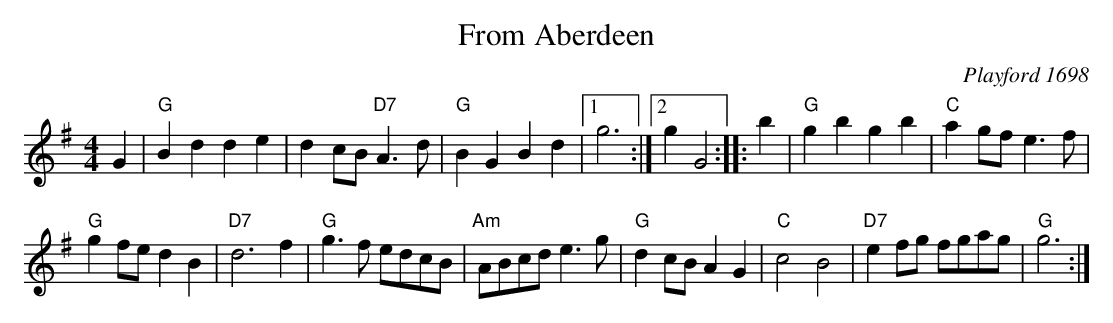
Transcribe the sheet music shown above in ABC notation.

X:1
T: From Aberdeen
O: Playford 1698
M: 4/4
L: 1/8
K: G
G2 |\
"G"B2d2 d2e2 | d2cB "D7"A3d |\
"G"B2G2 B2d2 |1 g6 :|2 g2 G4 :|\
|: b2 |\
"G"g2b2 g2b2 | "C"a2gf e3f |
"G"g2fe d2B2 | "D7"d6 f2 |\
"G"g3f  edcB | "Am"ABcd e3g |\
"G"d2cB A2G2 | "C"c4 B4 |\
"D7"e2 fg fgag | "G"g6 :|
